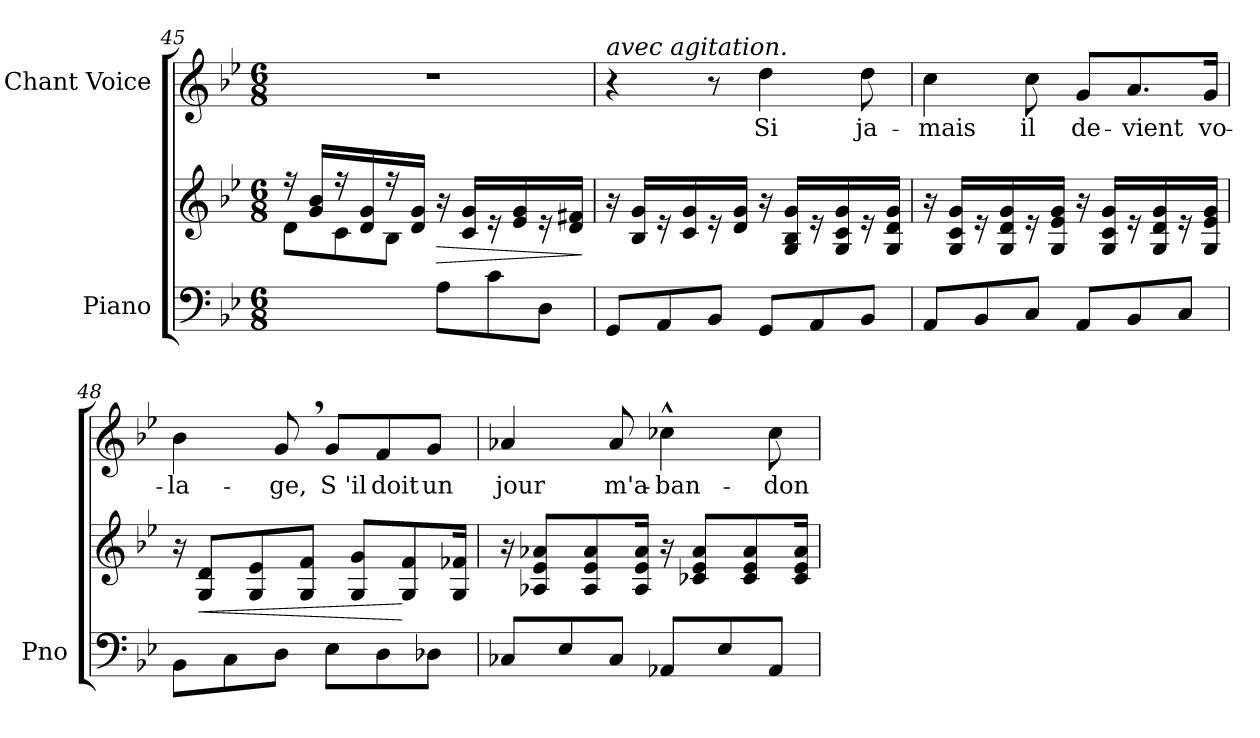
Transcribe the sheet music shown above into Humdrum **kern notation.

**kern	**kern	**dynam	**kern	**text
*part2	*part2	*part2	*part1	*part1
*staff3	*staff2	*staff2/3	*staff1	*staff1
*I"Piano	*	*	*I"Chant Voice	*
*I'Pno	*	*	*	*
*clefF4	*clefG2	*	*clefG2	*
*k[b-e-]	*k[b-e-]	*	*k[b-e-]	*
*M6/8	*M6/8	*	*M6/8	*
=45	=45	=45	=45	=45
*^	*^	*	*	*
4.ryy	2.ryy	16r	8d\L	.	2.r	.
.	.	16g/ 16b-/LL	.	.	.	.
.	.	16r	8c\	.	.	.
.	.	16d/ 16g/	.	.	.	.
.	.	16r	8B-\J	.	.	.
.	.	16d/ 16g/JJ	.	.	.	.
!	!	!	!	!LO:HP:b	!	!
8A\L	.	16r	4.ryy	>	.	.
.	.	16c/ 16g/LL	.	.	.	.
8c\	.	16r	.	.	.	.
.	.	16e-/ 16g/	.	.	.	.
8D\J	.	16r	.	.	.	.
.	.	16d/ 16f#X/JJ	.	.	.	.
*v	*v	*	*	*	*	*
*	*v	*v	*	*	*
.	.	]	.	.
=46	=46	=46	=46	=46
*^	*	*	*	*
!	!	!	!	!LO:TX:a:i:t=avec agitation.	!
8GG/L	2.ryy	16r	.	4r	.
.	.	16B-/ 16g/LL	.	.	.
8AA/	.	16r	.	.	.
.	.	16c/ 16g/	.	.	.
8BB-/J	.	16r	.	8r	.
.	.	16d/ 16g/JJ	.	.	.
8GG/L	.	16r	.	4dd\	Si
.	.	16G/ 16B-/ 16g/LL	.	.	.
8AA/	.	16r	.	.	.
.	.	16G/ 16c/ 16g/	.	.	.
8BB-/J	.	16r	.	8dd\	ja-
.	.	16G/ 16d/ 16g/JJ	.	.	.
*v	*v	*	*	*	*
=47	=47	=47	=47	=47
8AA/L	16r	.	4cc\	-mais
.	16G/ 16c/ 16g/LL	.	.	.
8BB-/	16r	.	.	.
.	16G/ 16d/ 16g/	.	.	.
8C/J	16r	.	8cc\	il
.	16G/ 16e-/ 16g/JJ	.	.	.
8AA/L	16r	.	8g/L	de-
.	16G/ 16c/ 16g/LL	.	.	.
8BB-/	16r	.	8.a/	-vient
.	16G/ 16d/ 16g/	.	.	.
8C/J	16r	.	.	.
.	16G/ 16e-/ 16g/JJ	.	16g/Jk	vo-
=48	=48	=48	=48	=48
8BB-\L	16r	.	4b-\	-la-
!	!	!LO:HP:b	!	!
.	8G/ 8d/L	<	.	.
8C\	.	.	.	.
.	8G/ 8e-/	.	.	.
8D\J	.	.	8g,/	-ge,
.	8G/ 8f/J	.	.	.
8E-\L	.	.	8g/L	S 'il
.	8G/ 8g/L	.	.	.
8D\	.	.	8f/	doit
.	8G/ 8f/	[	.	.
8D-X\J	.	.	8g/J	un
.	16G/ 16f-X/Jk	.	.	.
=49	=49	=49	=49	=49
8C-X/L	16r	.	4a-X/	jour
.	8A-X/ 8e-/ 8a-X/L	.	.	.
8E-/	.	.	.	.
.	8A-/ 8e-/ 8a-/	.	.	.
8C-/J	.	.	8a-/	m'a-
.	16A-/ 16e-/ 16a-/Jk	.	.	.
8AA-X/L	16r	.	4cc-X^^\	-ban-
.	8c-X/ 8e-/ 8a-/L	.	.	.
8E-/	.	.	.	.
.	8c-/ 8e-/ 8a-/	.	.	.
8AA-/J	.	.	8cc-\	-don-
.	16c-/ 16e-/ 16a-/Jk	.	.	.
=	=	=	=	=
*-	*-	*-	*-	*-
